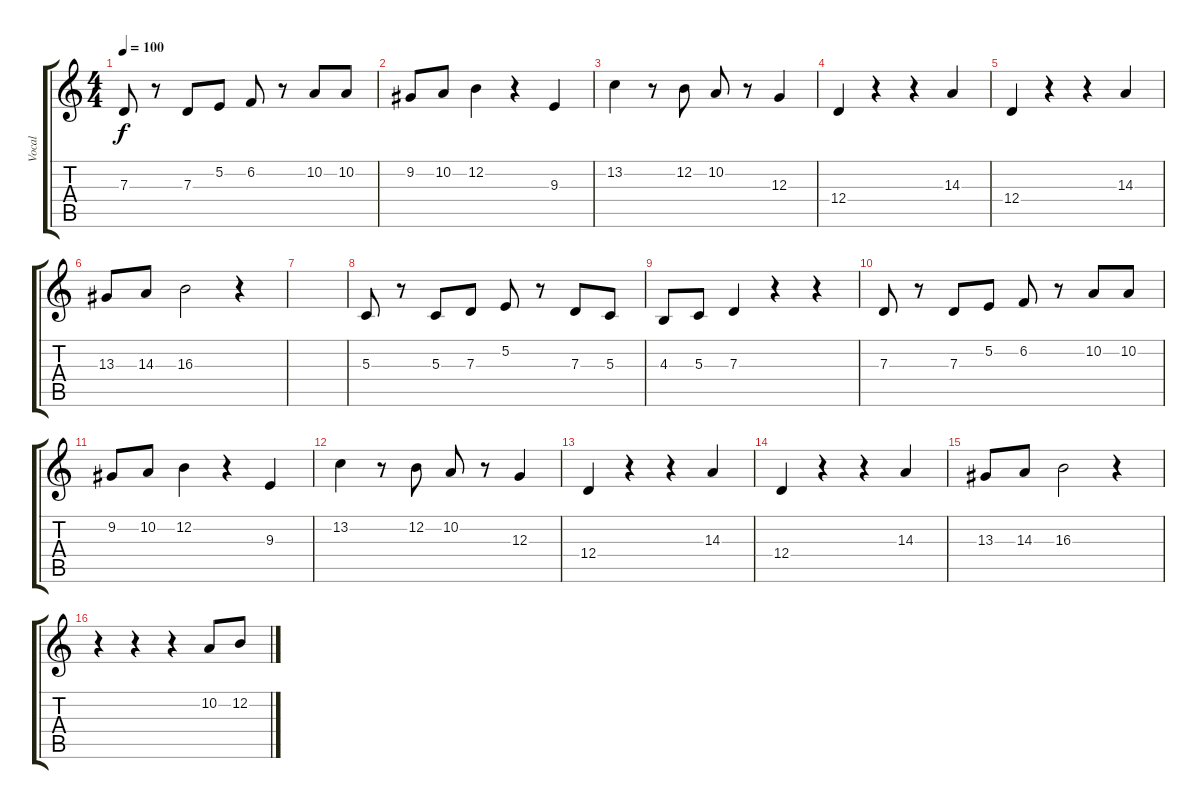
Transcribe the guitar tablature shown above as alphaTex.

\track ("Vocal" "Vocal") {instrument stringensemble1}
\staff {score tabs}
\tuning (E4 B3 G3 D3 A2 E2) {hide}
\ts (4 4)
\tempo 100
\clef g2
\ks c
7.3.8{dy f} r.8 7.3.8 5.2.8 6.2.8 r.8 10.2.8 10.2.8 |
9.2.8 10.2.8 12.2.4 r.4 9.3.4 |
13.2.4 r.8 12.2.8 10.2.8 r.8 12.3.4 |
12.4.4 r.4 r.4 14.3.4 |
12.4.4 r.4 r.4 14.3.4 |
13.3.8 14.3.8 16.3.2 r.4 |
|
5.3.8 r.8 5.3.8 7.3.8 5.2.8 r.8 7.3.8 5.3.8 |
4.3.8 5.3.8 7.3.4 r.4 r.4 |
7.3.8 r.8 7.3.8 5.2.8 6.2.8 r.8 10.2.8 10.2.8 |
9.2.8 10.2.8 12.2.4 r.4 9.3.4 |
13.2.4 r.8 12.2.8 10.2.8 r.8 12.3.4 |
12.4.4 r.4 r.4 14.3.4 |
12.4.4 r.4 r.4 14.3.4 |
13.3.8 14.3.8 16.3.2 r.4 |
r.4 r.4 r.4 10.2.8 12.2.8
